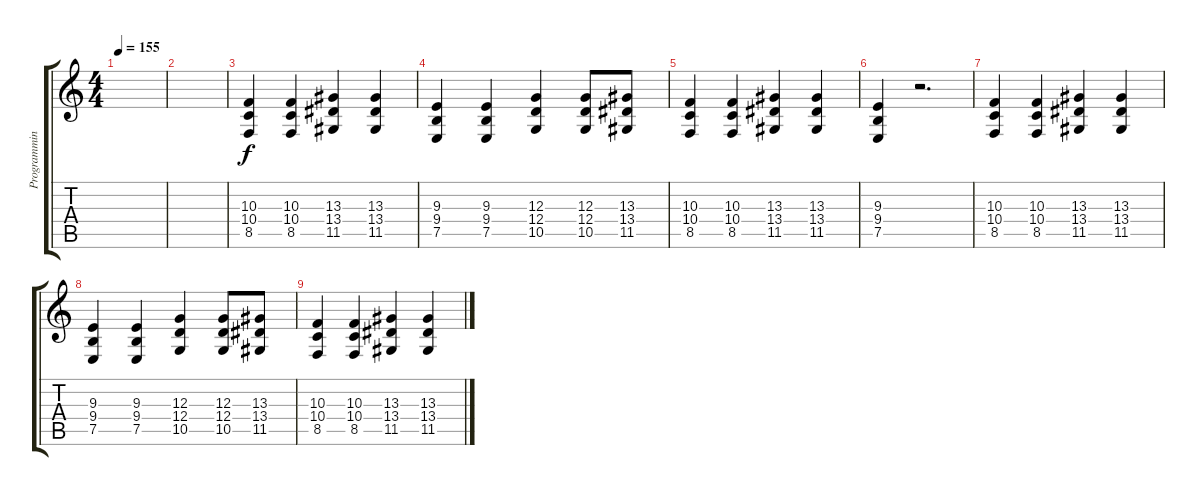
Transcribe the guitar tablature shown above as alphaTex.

\track ("Programming" "Programmin") {instrument lead2sawtooth}
\staff {score tabs}
\tuning (E4 B3 G3 D3 A2 E2) {hide}
\ts (4 4)
\tempo 155
\clef g2
\ks c
|
|
(10.3 10.4 8.5).4 (10.3 10.4 8.5).4 (13.3 13.4 11.5).4 (13.3 13.4 11.5).4 |
(9.3 9.4 7.5).4 (9.3 9.4 7.5).4 (12.3 12.4 10.5).4 (12.3 12.4 10.5).8 (13.3 13.4 11.5).8 |
(10.3 10.4 8.5).4 (10.3 10.4 8.5).4 (13.3 13.4 11.5).4 (13.3 13.4 11.5).4 |
(9.3 9.4 7.5).4 r.2{d} |
(10.3 10.4 8.5).4 (10.3 10.4 8.5).4 (13.3 13.4 11.5).4 (13.3 13.4 11.5).4 |
(9.3 9.4 7.5).4 (9.3 9.4 7.5).4 (12.3 12.4 10.5).4 (12.3 12.4 10.5).8 (13.3 13.4 11.5).8 |
(10.3 10.4 8.5).4 (10.3 10.4 8.5).4 (13.3 13.4 11.5).4 (13.3 13.4 11.5).4
